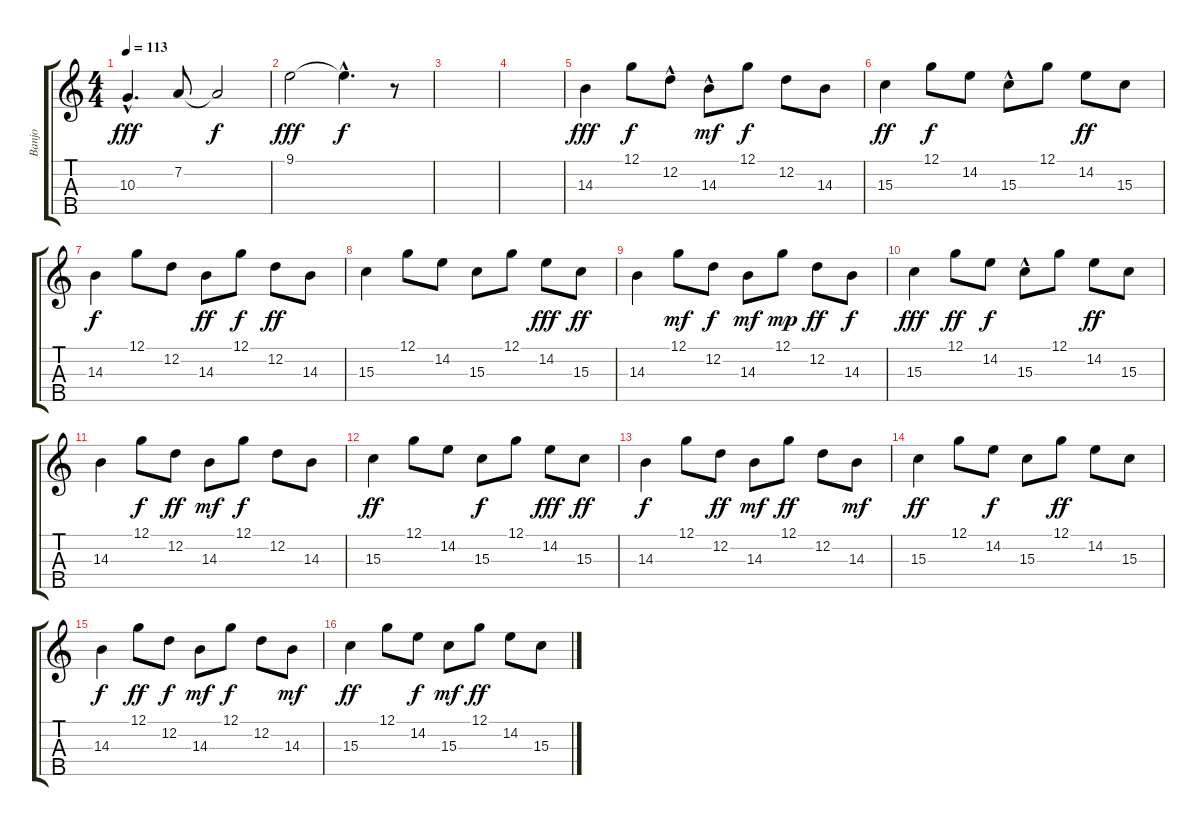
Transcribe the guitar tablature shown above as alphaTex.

\track ("Banjo" "Banjo") {instrument banjo}
\staff {score tabs}
\tuning (G3 D3 A2 E2 B1) {hide}
\displaytranspose 12
\ts (4 4)
\tempo 113
\clef g2
\ks c
10.3{hac}.4{d dy fff} 7.2.8 7.2{t}.2{dy f} |
9.1.2{dy fff} 9.1{hac t}.4{d dy f} r.8 |
|
|
14.3.4{dy fff} 12.1.8{dy f} 12.2{hac}.8 14.3{hac}.8{dy mf} 12.1.8{dy f} 12.2.8 14.3.8 |
15.3.4{dy ff} 12.1.8{dy f} 14.2.8 15.3{hac}.8 12.1.8 14.2.8{dy ff} 15.3.8 |
14.3.4{dy f} 12.1.8 12.2.8 14.3.8{dy ff} 12.1.8{dy f} 12.2.8{dy ff} 14.3.8 |
15.3.4 12.1.8 14.2.8 15.3.8 12.1.8 14.2.8{dy fff} 15.3.8{dy ff} |
14.3.4 12.1.8{dy mf} 12.2.8{dy f} 14.3.8{dy mf} 12.1.8{dy mp} 12.2.8{dy ff} 14.3.8{dy f} |
15.3.4{dy fff} 12.1.8{dy ff} 14.2.8{dy f} 15.3{hac}.8 12.1.8 14.2.8{dy ff} 15.3.8 |
14.3.4 12.1.8{dy f} 12.2.8{dy ff} 14.3.8{dy mf} 12.1.8{dy f} 12.2.8 14.3.8 |
15.3.4{dy ff} 12.1.8 14.2.8 15.3.8{dy f} 12.1.8 14.2.8{dy fff} 15.3.8{dy ff} |
14.3.4{dy f} 12.1.8 12.2.8{dy ff} 14.3.8{dy mf} 12.1.8{dy ff} 12.2.8 14.3.8{dy mf} |
15.3.4{dy ff} 12.1.8 14.2.8{dy f} 15.3.8 12.1.8{dy ff} 14.2.8 15.3.8 |
14.3.4{dy f} 12.1.8{dy ff} 12.2.8{dy f} 14.3.8{dy mf} 12.1.8{dy f} 12.2.8 14.3.8{dy mf} |
15.3.4{dy ff} 12.1.8 14.2.8{dy f} 15.3.8{dy mf} 12.1.8{dy ff} 14.2.8 15.3.8
